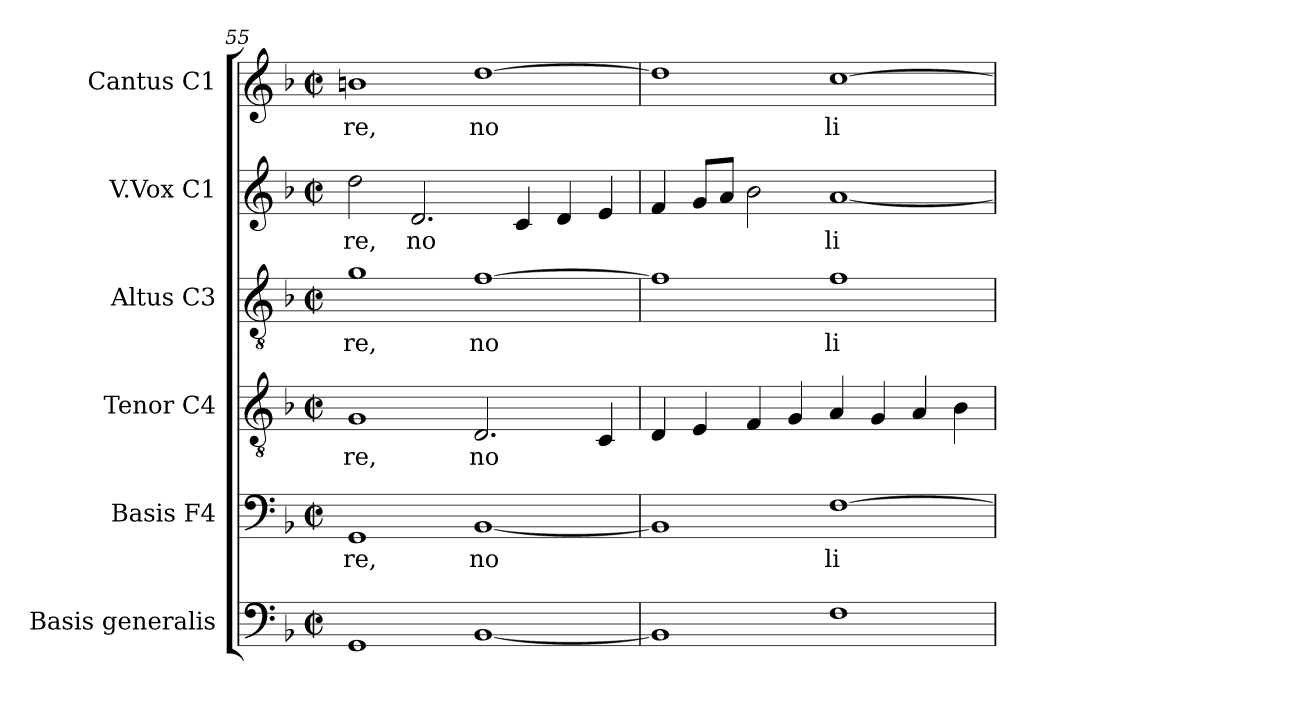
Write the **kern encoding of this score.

**kern	**kern	**text	**kern	**text	**kern	**text	**kern	**text	**kern	**text
*part6	*part5	*part5	*part4	*part4	*part3	*part3	*part2	*part2	*part1	*part1
*staff6	*staff5	*staff5	*staff4	*staff4	*staff3	*staff3	*staff2	*staff2	*staff1	*staff1
*I"Basis  generalis	*I"Basis  F4	*	*I"Tenor  C4	*	*I"Altus  C3	*	*I"V.Vox  C1	*	*I"Cantus  C1	*
*	*I'B	*	*I'T	*	*I'A	*	*	*	*I'C	*
*clefF4	*clefF4	*	*clefGv2	*	*clefGv2	*	*clefG2	*	*clefG2	*
*k[b-]	*k[b-]	*	*k[b-]	*	*k[b-]	*	*k[b-]	*	*k[b-]	*
*F:	*F:	*	*F:	*	*F:	*	*F:	*	*F:	*
*M2/2	*M2/2	*	*M2/2	*	*M2/2	*	*M2/2	*	*M2/2	*
*met(c|)	*met(c|)	*	*met(c|)	*	*met(c|)	*	*met(c|)	*	*met(c|)	*
=55	=55	=55	=55	=55	=55	=55	=55	=55	=55	=55
!	!	!LO:LY:b:cj	!	!LO:LY:b:cj	!	!LO:LY:b:cj	!	!LO:LY:b:cj	!	!LO:LY:b:cj
1GG	1GG	-re,	1G	-re,	1g	-re,	2dd\	-re,	1bn	-re,
!	!	!	!	!	!	!	!	!LO:LY:b:cj	!	!
.	.	.	.	.	.	.	2.d/	no-	.	.
!	!	!LO:LY:b:cj	!	!LO:LY:b:cj	!	!LO:LY:b:cj	!	!	!	!LO:LY:b:cj
[<1BB-	[<1BB-	no-	2.D/	no-	[>1f	no-	.	.	[>1dd	no-
!	!	!	!	!	!	!	!	!LO:LY:b:cj	!	!
.	.	.	.	.	.	.	4c/	--	.	.
!	!	!	!	!	!	!	!	!LO:LY:b:cj	!	!
.	.	.	.	.	.	.	4d/	--	.	.
!	!	!	!	!LO:LY:b:cj	!	!	!	!LO:LY:b:cj	!	!
.	.	.	4C/	--	.	.	4e/	--	.	.
=56	=56	=56	=56	=56	=56	=56	=56	=56	=56	=56
!	!	!LO:LY:b:cj	!	!LO:LY:b:cj	!	!LO:LY:b:cj	!	!LO:LY:b:cj	!	!LO:LY:b:cj
1BB-]	1BB-]	--	4D/	--	1f]	--	4f/	--	1dd]	--
!	!	!	!	!LO:LY:b:cj	!	!	!	!LO:LY:b:cj	!	!
.	.	.	4E/	--	.	.	8g/L	--	.	.
!	!	!	!	!	!	!	!	!LO:LY:b:cj	!	!
.	.	.	.	.	.	.	8a/J	--	.	.
!	!	!	!	!LO:LY:b:cj	!	!	!	!LO:LY:b:cj	!	!
.	.	.	4F/	--	.	.	2b-\	--	.	.
!	!	!	!	!LO:LY:b:cj	!	!	!	!	!	!
.	.	.	4G/	--	.	.	.	.	.	.
!	!	!LO:LY:b:cj	!	!LO:LY:b:cj	!	!LO:LY:b:cj	!	!LO:LY:b:cj	!	!LO:LY:b:cj
1F	[>1F	-li	4A/	--	1f	-li	[<1a	-li	[>1cc	-li
!	!	!	!	!LO:LY:b:cj	!	!	!	!	!	!
.	.	.	4G/	--	.	.	.	.	.	.
!	!	!	!	!LO:LY:b:cj	!	!	!	!	!	!
.	.	.	4A/	--	.	.	.	.	.	.
!	!	!	!	!LO:LY:b:cj	!	!	!	!	!	!
.	.	.	4B-\	--	.	.	.	.	.	.
=	=	=	=	=	=	=	=	=	=	=
*-	*-	*-	*-	*-	*-	*-	*-	*-	*-	*-
